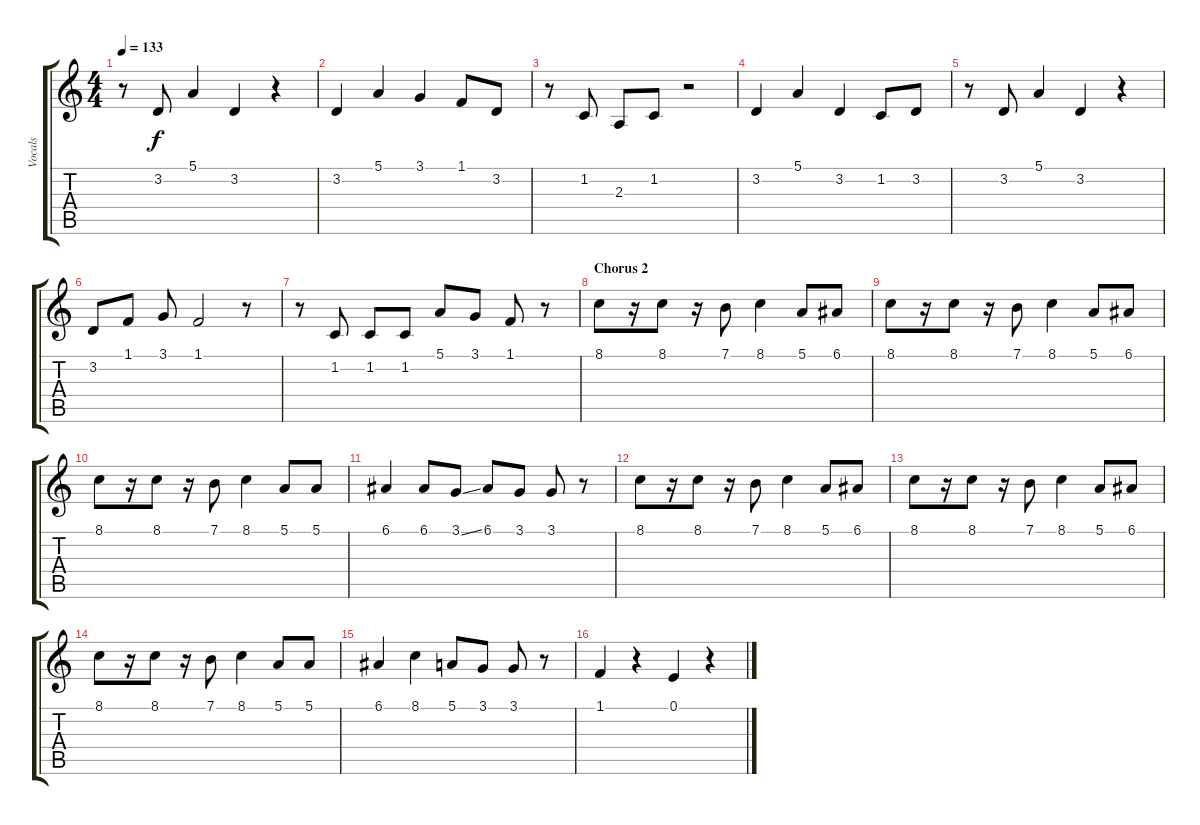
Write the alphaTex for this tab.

\track ("Vocals" "Vocals") {instrument brightacousticpiano}
\staff {score tabs}
\tuning (E4 B3 G3 D3 A2 E2) {hide}
\ts (4 4)
\tempo 133
\clef g2
\ks c
r.8{dy f} 3.2.8 5.1.4 3.2.4 r.4 |
3.2.4 5.1.4 3.1.4 1.1.8 3.2.8 |
r.8 1.2.8 2.3.8 1.2.8 r.2 |
3.2.4 5.1.4 3.2.4 1.2.8 3.2.8 |
r.8 3.2.8 5.1.4 3.2.4 r.4 |
3.2.8 1.1.8 3.1.8 1.1.2 r.8 |
r.8 1.2.8 1.2.8 1.2.8 5.1.8 3.1.8 1.1.8 r.8 |
\section ("" "Chorus 2")
8.1.8 r.16 8.1.8 r.16 7.1.8 8.1.4 5.1.8 6.1.8 |
8.1.8 r.16 8.1.8 r.16 7.1.8 8.1.4 5.1.8 6.1.8 |
8.1.8 r.16 8.1.8 r.16 7.1.8 8.1.4 5.1.8 5.1.8 |
6.1.4 6.1.8 3.1{ss}.8 6.1.8 3.1.8 3.1.8 r.8 |
8.1.8 r.16 8.1.8 r.16 7.1.8 8.1.4 5.1.8 6.1.8 |
8.1.8 r.16 8.1.8 r.16 7.1.8 8.1.4 5.1.8 6.1.8 |
8.1.8 r.16 8.1.8 r.16 7.1.8 8.1.4 5.1.8 5.1.8 |
6.1.4 8.1.4 5.1.8 3.1.8 3.1.8 r.8 |
1.1.4 r.4 0.1.4 r.4
